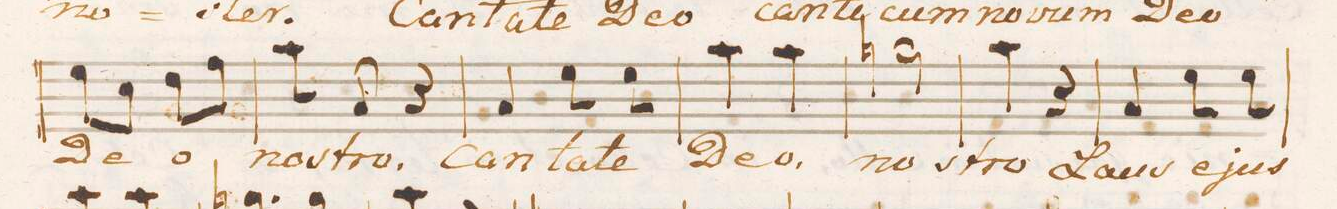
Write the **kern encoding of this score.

**kern	**text	**dynam
*I"Baſso.	*	*
*clefF4	*	*
*k[b-]	*	*
*M2/4	*	*
8G\L	De-	.
8E\J	.	.
8F\L	-o	.
8A\J	.	.
=66	=66	=66
8c\	nos-	.
8C/	-tro.	.
4r	.	.
=67	=67	=67
2ryy	.	.
=68	=68	=68
4C/	Can-	.
8G\	-ta-	.
8G\	-te	.
=69	=69	=69
4c\	De-	.
4c\	-o.	.
=70	=70	=70
2Bn\	no-	.
=71	=71	=71
4c\	-stro	.
4r	.	.
=72	=72	=72
4C/	Laus	.
8G\	e-	.
8G\	-jus	.
=73	=73	=73
*-	*-	*-
